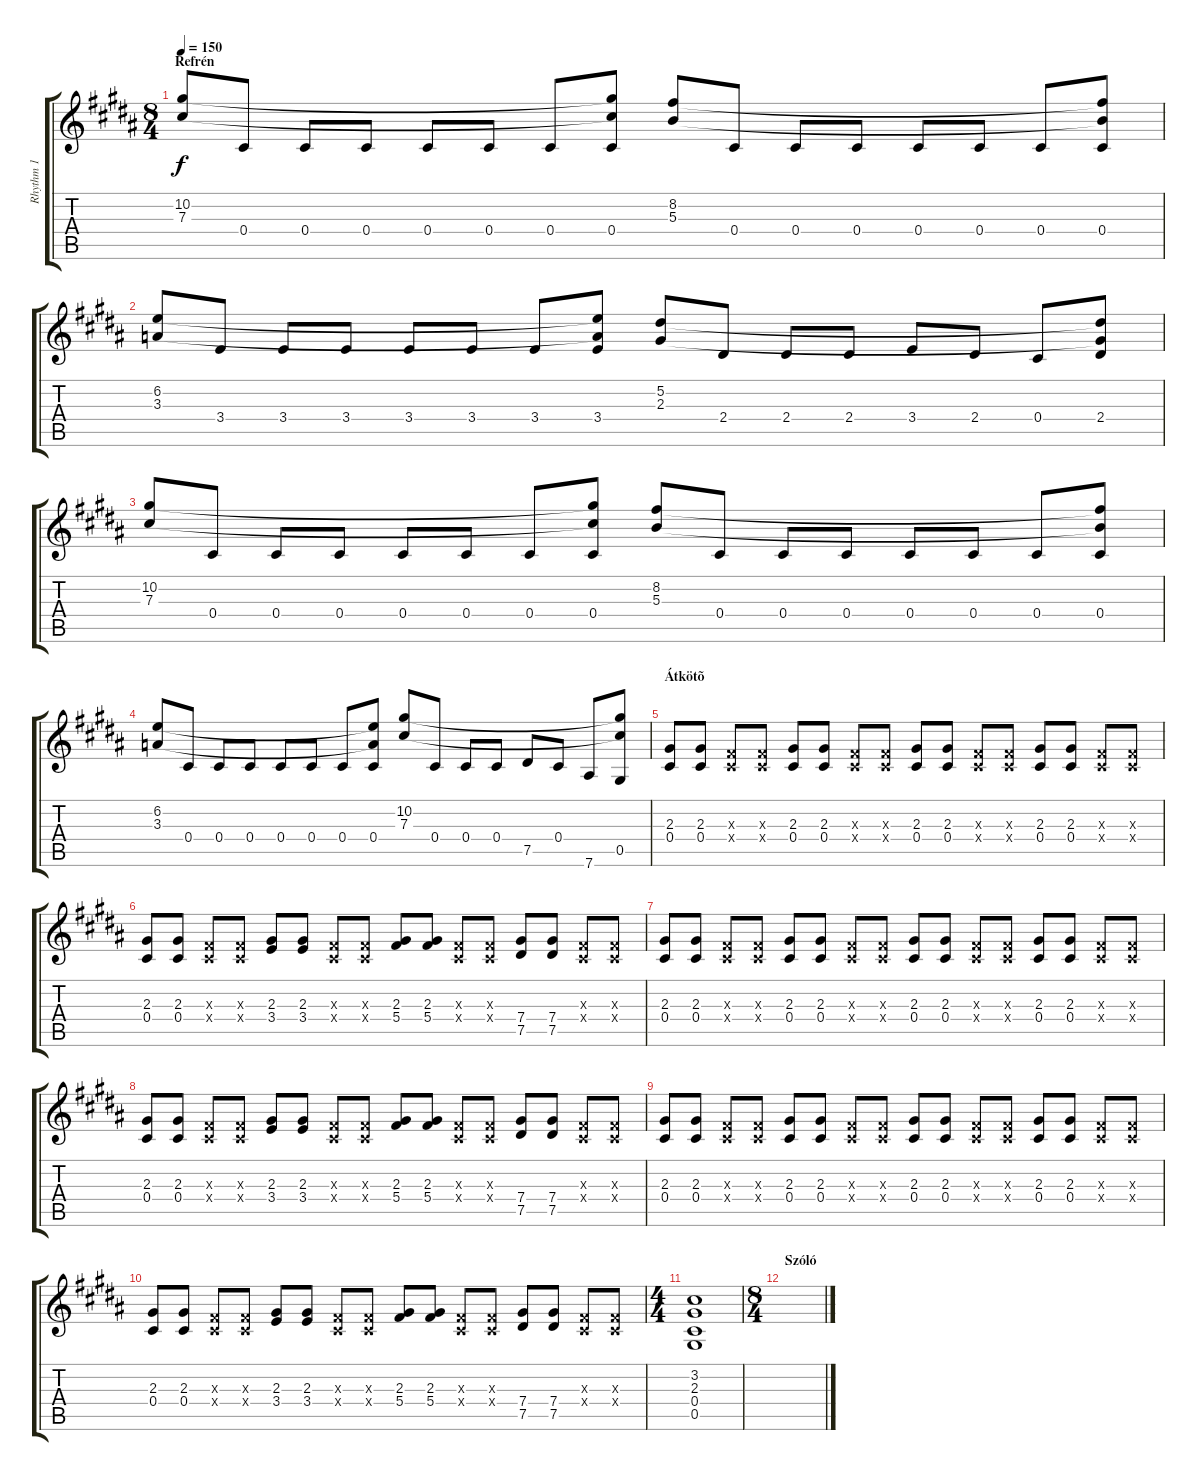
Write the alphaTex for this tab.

\track ("Rhythm 1" "Rhythm 1") {instrument overdrivenguitar}
\staff {score tabs}
\tuning (Eb4 Bb3 Gb3 Db3 Ab2 Eb2) {hide}
\ts (8 4)
\section ("" "Refrén")
\tempo 150
\clef g2
\ks g#minor
(10.2 7.3).8{dy f} 0.4.8 0.4.8 0.4.8 0.4.8 0.4.8 0.4.8 (10.2{t} 7.3{t} 0.4).8 (8.2 5.3).8 0.4.8 0.4.8 0.4.8 0.4.8 0.4.8 0.4.8 (8.2{t} 5.3{t} 0.4).8 |
(6.2 3.3).8 3.4.8 3.4.8 3.4.8 3.4.8 3.4.8 3.4.8 (6.2{t} 3.3{t} 3.4).8 (5.2 2.3).8 2.4.8 2.4.8 2.4.8 3.4.8 2.4.8 0.4.8 (5.2{t} 2.3{t} 2.4).8 |
(10.2 7.3).8 0.4.8 0.4.8 0.4.8 0.4.8 0.4.8 0.4.8 (10.2{t} 7.3{t} 0.4).8 (8.2 5.3).8 0.4.8 0.4.8 0.4.8 0.4.8 0.4.8 0.4.8 (8.2{t} 5.3{t} 0.4).8 |
(6.2 3.3).8 0.4.8 0.4.8 0.4.8 0.4.8 0.4.8 0.4.8 (6.2{t} 3.3{t} 0.4).8 (10.2 7.3).8 0.4.8 0.4.8 0.4.8 7.5.8 0.4.8 7.6.8 (10.2{t} 7.3{t} 0.5).8 |
\section ("" "Átkötõ")
(2.3 0.4).8 (2.3 0.4).8 (0.3{x} 0.4{x}).8 (0.3{x} 0.4{x}).8 (2.3 0.4).8 (2.3 0.4).8 (0.3{x} 0.4{x}).8 (0.3{x} 0.4{x}).8 (2.3 0.4).8 (2.3 0.4).8 (0.3{x} 0.4{x}).8 (0.3{x} 0.4{x}).8 (2.3 0.4).8 (2.3 0.4).8 (0.3{x} 0.4{x}).8 (0.3{x} 0.4{x}).8 |
(2.3 0.4).8 (2.3 0.4).8 (0.3{x} 0.4{x}).8 (0.3{x} 0.4{x}).8 (2.3 3.4).8 (2.3 3.4).8 (0.3{x} 0.4{x}).8 (0.3{x} 0.4{x}).8 (2.3 5.4).8 (2.3 5.4).8 (0.3{x} 0.4{x}).8 (0.3{x} 0.4{x}).8 (7.4 7.5).8 (7.4 7.5).8 (0.3{x} 0.4{x}).8 (0.3{x} 0.4{x}).8 |
(2.3 0.4).8 (2.3 0.4).8 (0.3{x} 0.4{x}).8 (0.3{x} 0.4{x}).8 (2.3 0.4).8 (2.3 0.4).8 (0.3{x} 0.4{x}).8 (0.3{x} 0.4{x}).8 (2.3 0.4).8 (2.3 0.4).8 (0.3{x} 0.4{x}).8 (0.3{x} 0.4{x}).8 (2.3 0.4).8 (2.3 0.4).8 (0.3{x} 0.4{x}).8 (0.3{x} 0.4{x}).8 |
(2.3 0.4).8 (2.3 0.4).8 (0.3{x} 0.4{x}).8 (0.3{x} 0.4{x}).8 (2.3 3.4).8 (2.3 3.4).8 (0.3{x} 0.4{x}).8 (0.3{x} 0.4{x}).8 (2.3 5.4).8 (2.3 5.4).8 (0.3{x} 0.4{x}).8 (0.3{x} 0.4{x}).8 (7.4 7.5).8 (7.4 7.5).8 (0.3{x} 0.4{x}).8 (0.3{x} 0.4{x}).8 |
(2.3 0.4).8 (2.3 0.4).8 (0.3{x} 0.4{x}).8 (0.3{x} 0.4{x}).8 (2.3 0.4).8 (2.3 0.4).8 (0.3{x} 0.4{x}).8 (0.3{x} 0.4{x}).8 (2.3 0.4).8 (2.3 0.4).8 (0.3{x} 0.4{x}).8 (0.3{x} 0.4{x}).8 (2.3 0.4).8 (2.3 0.4).8 (0.3{x} 0.4{x}).8 (0.3{x} 0.4{x}).8 |
(2.3 0.4).8 (2.3 0.4).8 (0.3{x} 0.4{x}).8 (0.3{x} 0.4{x}).8 (2.3 3.4).8 (2.3 3.4).8 (0.3{x} 0.4{x}).8 (0.3{x} 0.4{x}).8 (2.3 5.4).8 (2.3 5.4).8 (0.3{x} 0.4{x}).8 (0.3{x} 0.4{x}).8 (7.4 7.5).8 (7.4 7.5).8 (0.3{x} 0.4{x}).8 (0.3{x} 0.4{x}).8 |
\ts (4 4)
(3.2 2.3 0.4 0.5).1 |
\ts (8 4)
\section ("" "Szóló")
